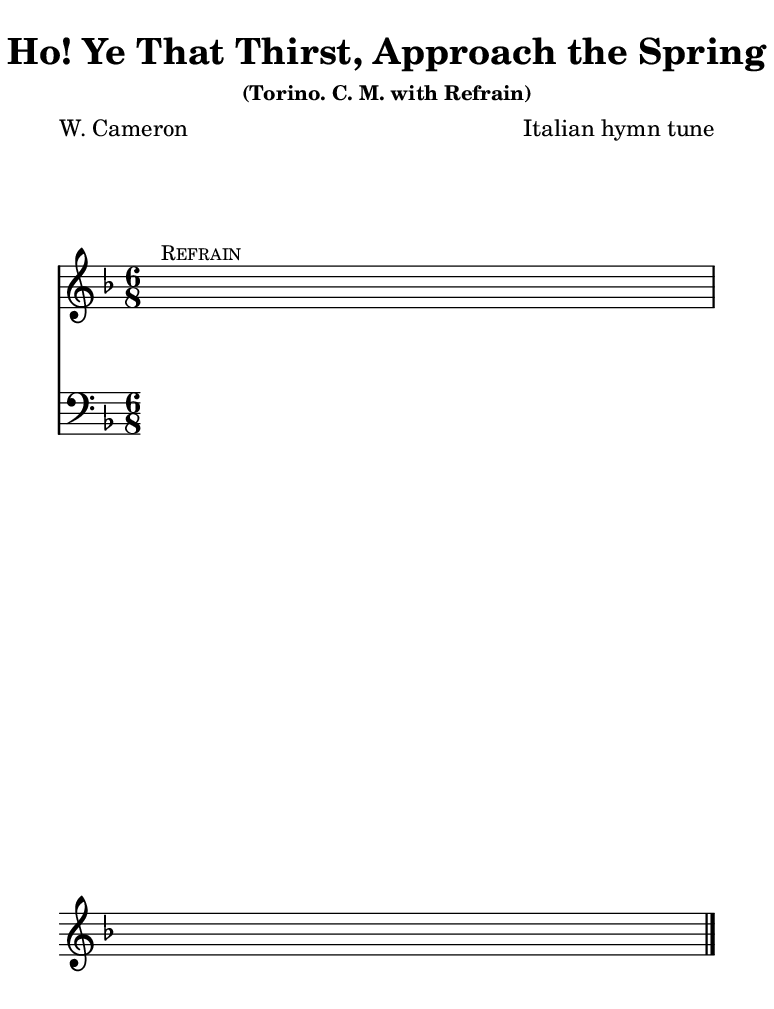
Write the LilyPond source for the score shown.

\include "common/global.ily"
\paper {
  \include "common/paper.ily"
  %ragged-bottom = ##t
  %ragged-last-bottom = ##t
  %systems-per-page = ##f
  %page-count = ##f
}

\header{
  title = "Ho! Ye That Thirst, Approach the Spring"
  subsubtitle = "(Torino. C. M. with Refrain)"
  %meter = "C.M. with Refrain"
  poet = "W. Cameron"
  composer = "Italian hymn tune" % TODO titlecase ?
  %copyright = ""
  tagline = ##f
}

% for fermata in MIDI
ta = { \tempo 4=80 }
tb = { \tempo 4=40 }

patternAA = { c8 | c4 c8 c8 c8 c8 | c4 c8 c4 }
patternAB = { c8 | c4 c8 c4    c8 | c4 c8 c4 }

patternBA = { c8 | c4 c8 c8 c8 c8 | c4.   c4 }
patternBB = { c8 | c4 c8 c4    c8 | c4.   c4 }
patternBC = { \patternAA }

global = {
  \include "common/overrides.ily"
  \override Staff.TimeSignature #'style = #'()
  \time 6/8
  \override Score.MetronomeMark #'transparent = ##t % hide all fermata changes too
  \ta
  \key f \major
  \partial 8
  \autoBeamOff
}

notesSoprano = {
\global
\relative c' {

  \changePitch \patternAA { c | a' a a( bes) c | c bes bes }
  \changePitch \patternBA { c | a a a( bes) c | g ~ g }
  \changePitch \patternAA { c, | a' a a( bes) c | c bes bes }
  \changePitch \patternBB { d | c f, a g | f ~ f }

  << s^\markup { \small \caps "Refrain" }
  \changePitch \patternBA { a | g g g( a) bes | a( c) } >>
  \changePitch \patternBA { a | bes bes bes( c) d | c ~ c }
  \changePitch \patternBC { c | d c bes a g | c( bes) a }
  \changePitch \patternBB { a | c f, a g | f ~ f }

  \bar "|."

}
}

notesAlto = {
\global
\relative e' {

  \changePitch \patternAA { c | f f f ~ f f | f e e }
  \changePitch \patternBA { e | f f f ~ f f | f( e) }
  \changePitch \patternAA { c | f g f ~ f f | ees d d }
  \changePitch \patternBB { e | g f f e | c ~ c }

  \changePitch \patternBA { f | e e e( f) g | f ~ f }
  \changePitch \patternBA { f | e e g( f) e | f ~ f }
  \changePitch \patternBC { f | f f f f f | e ~ e f }
  \changePitch \patternBB { f | g f f e | c ~ c }

}
}

notesTenor = {
\global
\relative a, {

  \changePitch \patternAA { c | c' c c ~ c c | c c c }
  \changePitch \patternBA { c | c c c( bes) a | d( c) }
  \changePitch \patternAB { c, | c' cis d a | a bes bes }
  \changePitch \patternBB { bes | bes a c bes | a ~ a }

  \changePitch \patternBA { c | c g c ~ c c | c ~ c }
  \changePitch \patternBA { c | c c c ~ c c | c ~ c }
  \changePitch \patternBC { a | bes a bes c d | c ~ c c }
  \changePitch \patternBB { d | c a c bes | a ~ a }

}
}

notesBass = {
\global
\relative f {

  \changePitch \patternAA { c | f f f( g) a | g g g }
  \changePitch \patternBA { c, | f f f( d) c | bes( c) }
  \changePitch \patternAB { c | f e d c | f g g }
  \changePitch \patternBB { c, | e f c c | f ~ f }

  \changePitch \patternBA { f | c c c ~ c c | f( a) }
  \changePitch \patternBA { f | g g g( a) bes | a ~ a }
  \changePitch \patternBC { f | bes, c d c b | c ~ c f }
  \changePitch \patternBB { d | e f c c | f ~ f }

}
}

Refrain = \lyricmode {

With -- out a price may go, __ \bar "."
With -- out a price may go; __ \bar "." \break
Free to that o -- pen foun -- tain __ all \bar "."
With -- out a price may go. __ \bar "." \break

}

wordsA = \lyricmode {
\set stanza = "1."

Ho! ye that thirst, ap -- proach the spring \bar "."
Where liv -- ing wa -- ters flow; \bar "." \break
Free to that o -- pen foun -- tain all \bar "."
With -- out a price may go. \bar "." \break

}

wordsB = \lyricmode {
\set stanza = "2."

How long to streams of false de -- light
Will ye in crowds re -- pair?
How long your strength and sub -- stance waste
On tri -- fles light as air?

\Refrain

}

wordsC = \lyricmode {
\set stanza = "3."

My stores af -- ford those rich sup -- plies
That health and plea -- sure give;
In -- cline your ear and come to Me,
The soul that hears shall live.

}

wordsD = \lyricmode {
\set stanza = "4."

Seek ye the Lord while yet His ear
Is o -- pen to your call;
While of -- fered mer -- cy still is near,
Be -- fore His foot -- stool fall.

}

\score {
  \context ChoirStaff <<
    \context Staff = upper <<
      \set ChoirStaff.systemStartDelimiter = #'SystemStartBar
      \context Voice  = sopranos { \voiceOne << \notesSoprano >> }
      \context Voice  = altos { \voiceTwo << \notesAlto >> }
      \context Lyrics = one   \lyricsto sopranos \wordsA
      \context Lyrics = two   \lyricsto sopranos \wordsB
      \context Lyrics = three \lyricsto sopranos \wordsC
      \context Lyrics = four  \lyricsto sopranos \wordsD
    >>
    \context Staff = men <<
      \clef bass
      \context Voice  = tenors { \voiceOne << \notesTenor >> }
      \context Voice  = basses { \voiceTwo << \notesBass >> }
    >>
  >>
  \layout {
    \include "common/layout.ily"
  }
  \midi{
    \include "common/midi.ily"
  }
}

\version "2.14.1"  % necessary for upgrading to future LilyPond versions.

% vi:set et ts=2 sw=2 ai nocindent syntax=lilypond
